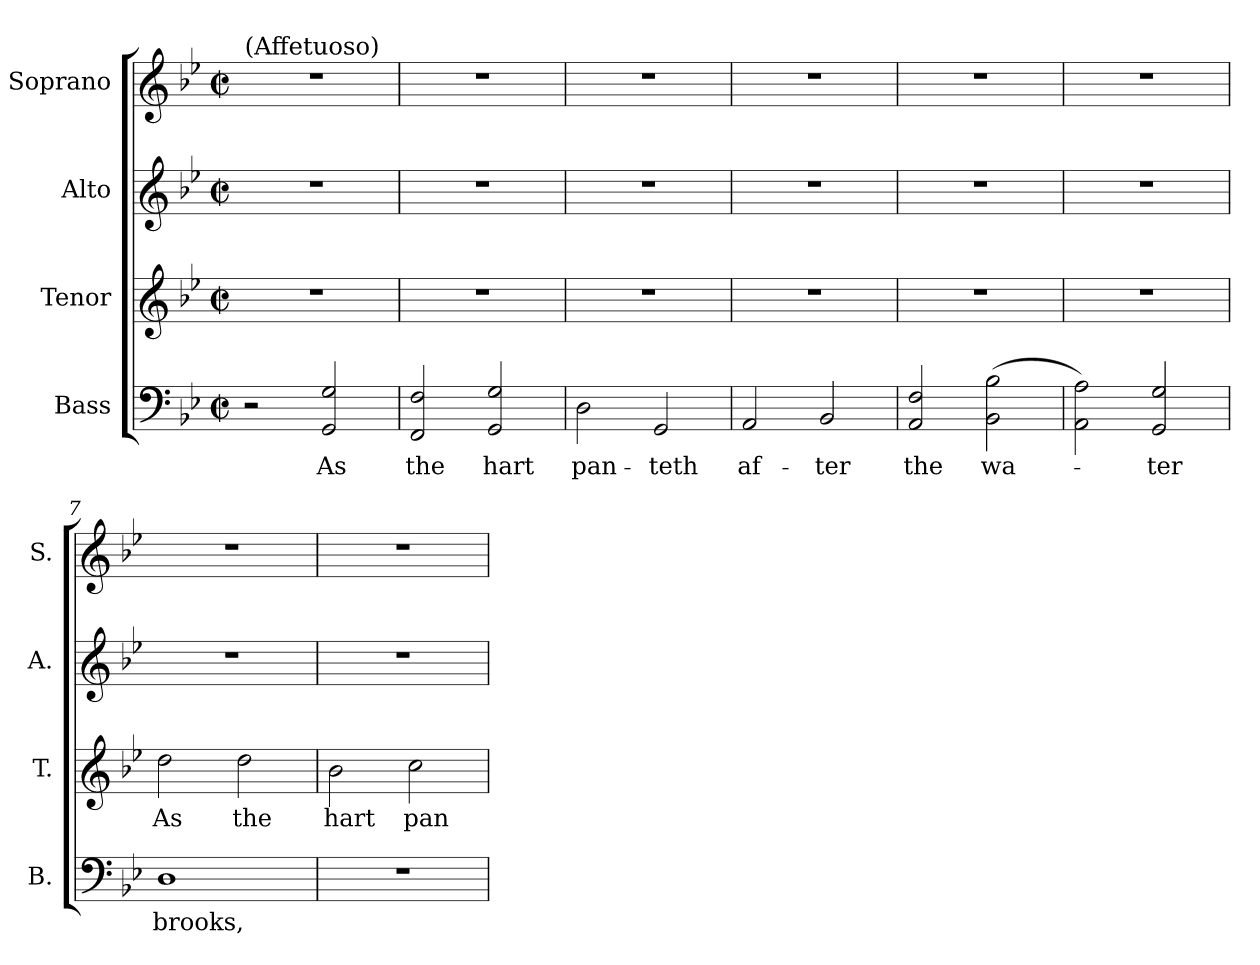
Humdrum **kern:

**kern	**text	**kern	**text	**kern	**kern
*part4	*part4	*part3	*part3	*part2	*part1
*staff4	*staff4	*staff3	*staff3	*staff2	*staff1
*I"Bass	*	*I"Tenor	*	*I"Alto	*I"Soprano
*I'B.	*	*I'T.	*	*I'A.	*I'S.
!!LO:PB:g=z
*clefF4	*	*clefG2	*	*clefG2	*clefG2
*k[b-e-]	*	*k[b-e-]	*	*k[b-e-]	*k[b-e-]
*g:	*	*g:	*	*g:	*g:
*M2/2	*	*M2/2	*	*M2/2	*M2/2
*met(c|)	*	*met(c|)	*	*met(c|)	*met(c|)
=1	=1	=1	=1	=1	=1
!	!	!	!	!	!LO:TX:a:t=(Affetuoso)
2r	.	1r	.	1r	1r
!	!LO:LY:b:color=#000000	!	!	!	!
2GGi/ 2Gi	As	.	.	.	.
=2	=2	=2	=2	=2	=2
!	!LO:LY:b:color=#000000	!	!	!	!
2FFi/ 2Fi	the	1r	.	1r	1r
!	!LO:LY:b:color=#000000	!	!	!	!
2GGi/ 2Gi	hart	.	.	.	.
=3	=3	=3	=3	=3	=3
!	!LO:LY:b:color=#000000	!	!	!	!
2Di\	pan-	1r	.	1r	1r
!	!LO:LY:b:color=#000000	!	!	!	!
2GGi/	-teth	.	.	.	.
=4	=4	=4	=4	=4	=4
!	!LO:LY:b:color=#000000	!	!	!	!
2AAi/	af-	1r	.	1r	1r
!	!LO:LY:b:color=#000000	!	!	!	!
2BB-i/	-ter	.	.	.	.
=5	=5	=5	=5	=5	=5
!	!LO:LY:b:color=#000000	!	!	!	!
2AAi/ 2Fi	the	1r	.	1r	1r
!	!LO:LY:b:color=#000000	!	!	!	!
(2BB-i\ 2B-i	wa-	.	.	.	.
=6	=6	=6	=6	=6	=6
2AAi\ 2Ai)	.	1r	.	1r	1r
!	!LO:LY:b:color=#000000	!	!	!	!
2GGi/ 2Gi	-ter	.	.	.	.
=7	=7	=7	=7	=7	=7
!	!LO:LY:b:color=#000000	!	!	!	!
!	!	!	!LO:LY:b:color=#000000	!	!
1Di	brooks,	2ddi\	As	1r	1r
!	!	!	!LO:LY:b:color=#000000	!	!
.	.	2ddi\	the	.	.
=8	=8	=8	=8	=8	=8
!	!	!	!LO:LY:b:color=#000000	!	!
1r	.	2b-i\	hart	1r	1r
!	!	!	!LO:LY:b:color=#000000	!	!
.	.	2cci\	pan-	.	.
=	=	=	=	=	=
*-	*-	*-	*-	*-	*-
